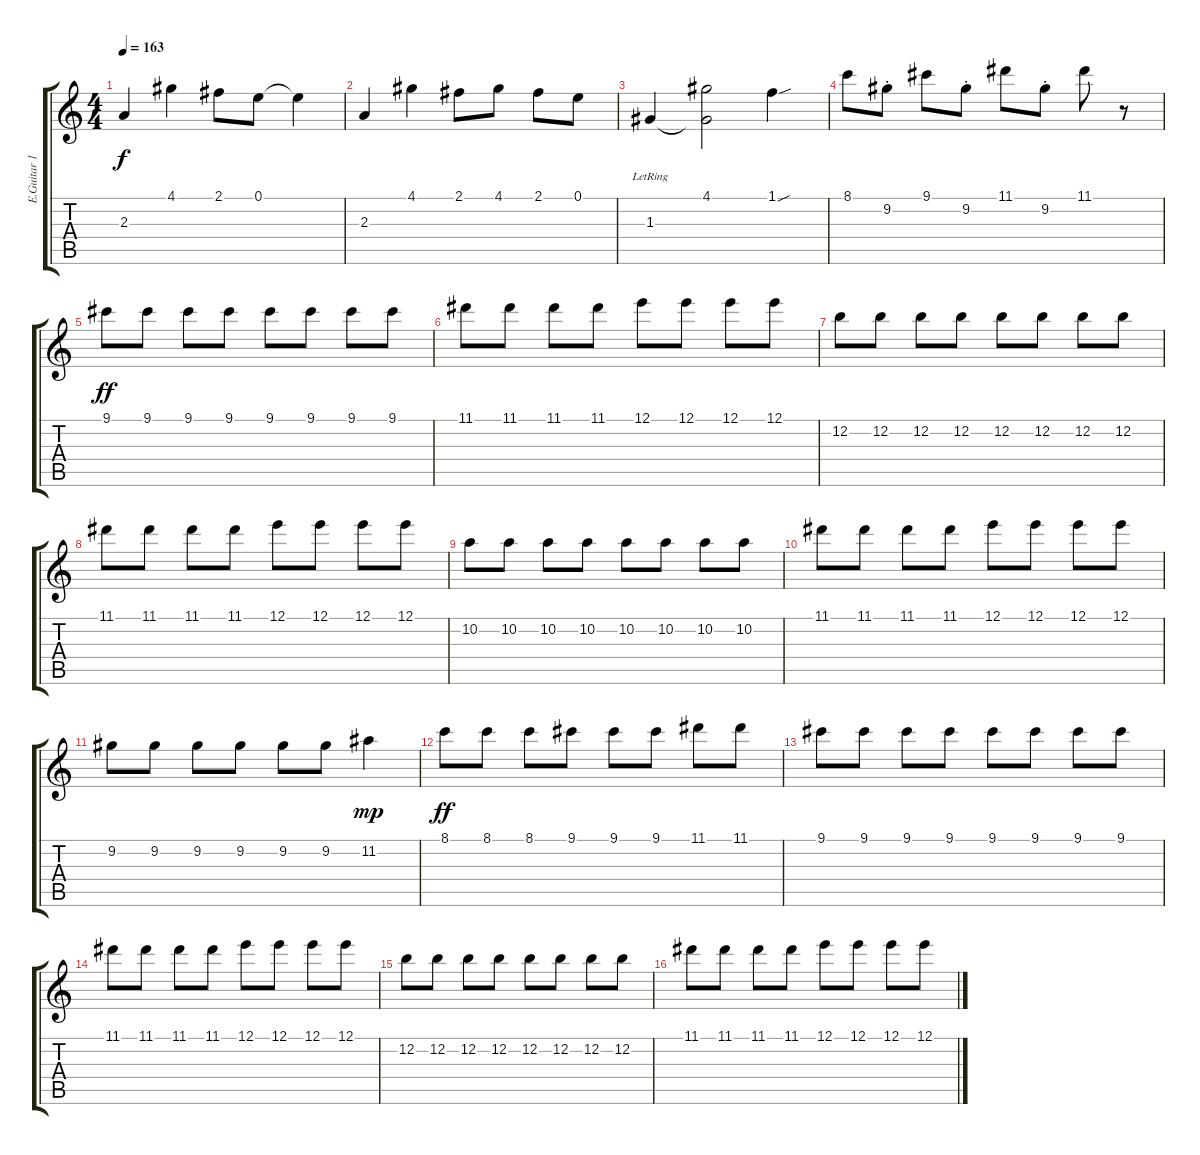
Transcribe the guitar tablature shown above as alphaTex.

\track ("E.Guitar 1" "E.Guitar 1") {instrument overdrivenguitar}
\staff {score tabs}
\tuning (E4 B3 G3 D3 A2 E2) {hide}
\ts (4 4)
\tempo 163
\clef g2
\ks c
2.3.4{dy f} 4.1.4 2.1.8 0.1.8 0.1{t}.4 |
2.3.4 4.1.4 2.1.8 4.1.8 2.1.8 0.1.8 |
1.3{lr}.4 (4.1 1.3{t}).2 1.1{sou}.4 |
8.1.8 9.2{st}.8 9.1.8 9.2{st}.8 11.1.8 9.2{st}.8 11.1.8 r.8 |
9.1.8{dy ff volume 11 instrument overdrivenguitar} 9.1.8 9.1.8 9.1.8 9.1.8 9.1.8 9.1.8 9.1.8 |
11.1.8 11.1.8 11.1.8 11.1.8 12.1.8 12.1.8 12.1.8 12.1.8 |
12.2.8 12.2.8 12.2.8 12.2.8 12.2.8 12.2.8 12.2.8 12.2.8 |
11.1.8 11.1.8 11.1.8 11.1.8 12.1.8 12.1.8 12.1.8 12.1.8 |
10.2.8 10.2.8 10.2.8 10.2.8 10.2.8 10.2.8 10.2.8 10.2.8 |
11.1.8 11.1.8 11.1.8 11.1.8 12.1.8 12.1.8 12.1.8 12.1.8 |
9.2.8 9.2.8 9.2.8 9.2.8 9.2.8 9.2.8 11.2.4{dy mp} |
8.1.8{dy ff} 8.1.8 8.1.8 9.1.8 9.1.8 9.1.8 11.1.8 11.1.8 |
9.1.8 9.1.8 9.1.8 9.1.8 9.1.8 9.1.8 9.1.8 9.1.8 |
11.1.8 11.1.8 11.1.8 11.1.8 12.1.8 12.1.8 12.1.8 12.1.8 |
12.2.8 12.2.8 12.2.8 12.2.8 12.2.8 12.2.8 12.2.8 12.2.8 |
11.1.8 11.1.8 11.1.8 11.1.8 12.1.8 12.1.8 12.1.8 12.1.8
